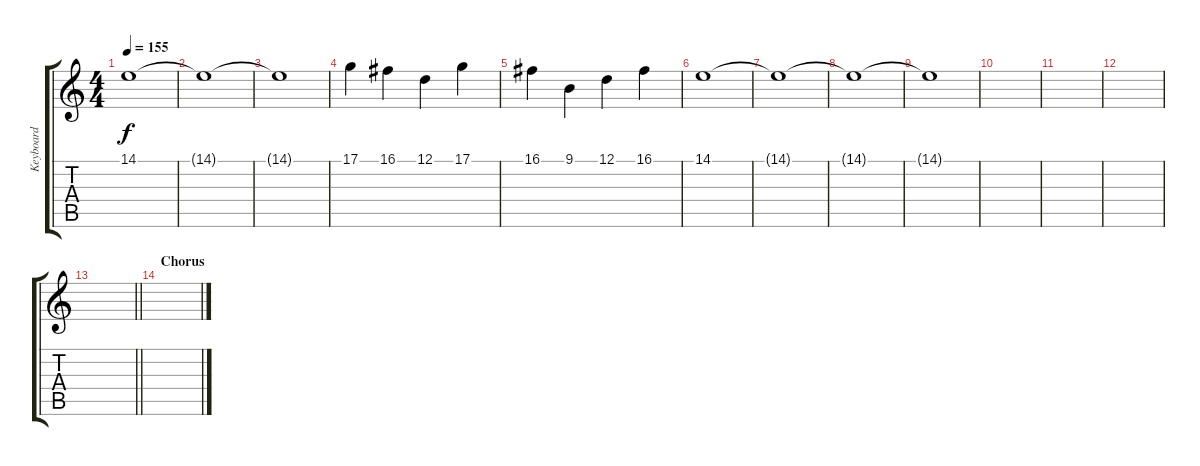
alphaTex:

\track ("Keyboard" "Keyboard") {instrument lead2sawtooth}
\staff {score tabs}
\tuning (D4 A3 F3 C3 G2 C2) {hide}
\ts (4 4)
\tempo 155
\clef g2
\ks c
14.1{t}.1{dy f} |
14.1{t}.1 |
14.1{t}.1 |
17.1.4 16.1.4 12.1.4 17.1.4 |
16.1.4 9.1.4 12.1.4 16.1.4 |
14.1.1 |
14.1{t}.1 |
14.1{t}.1 |
14.1{t}.1 |
|
|
|
\barLineRight lightlight
|
\section ("" "Chorus")
